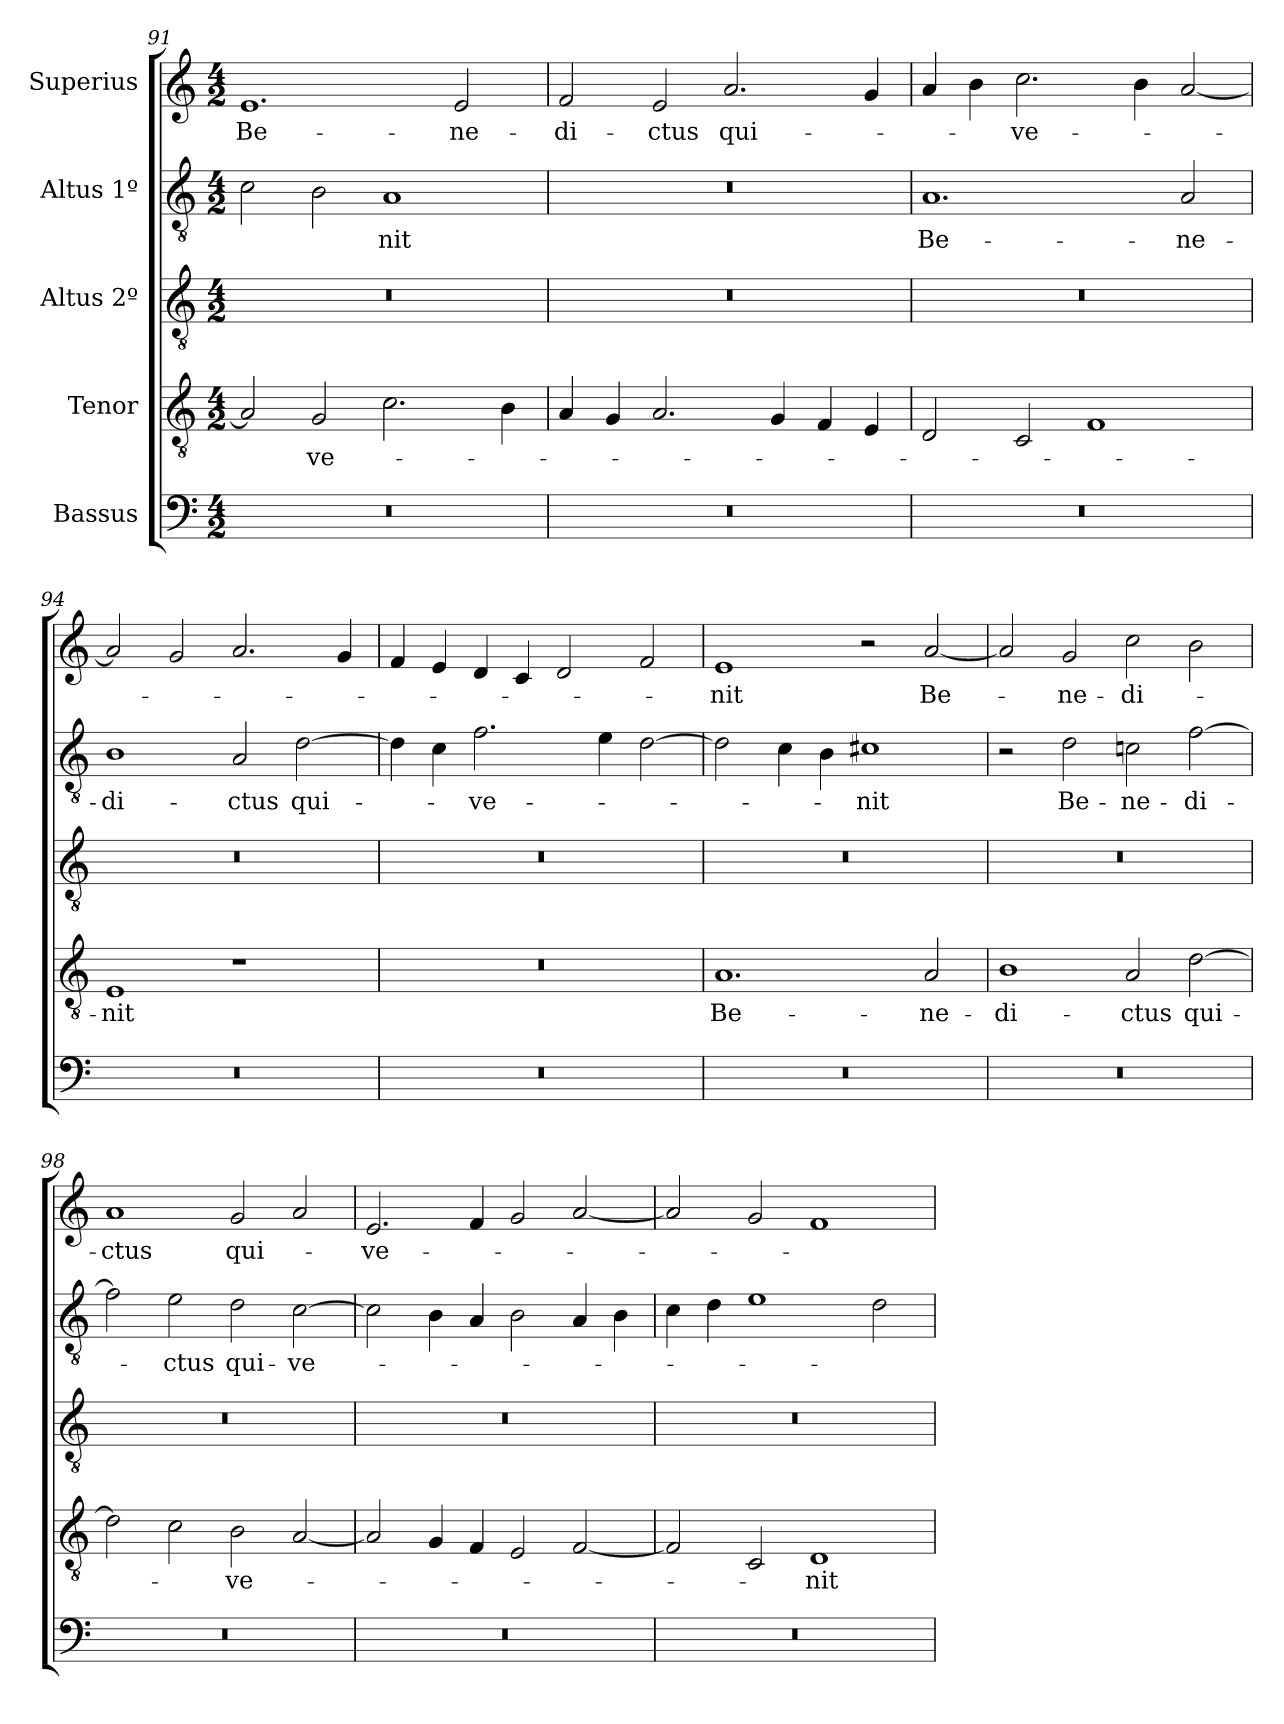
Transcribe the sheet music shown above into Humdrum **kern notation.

**kern	**kern	**text	**kern	**kern	**text	**kern	**text
*part5	*part4	*part4	*part3	*part2	*part2	*part1	*part1
*staff5	*staff4	*staff4	*staff3	*staff2	*staff2	*staff1	*staff1
*I"Bassus	*I"Tenor	*	*I"Altus 2º	*I"Altus 1º	*	*I"Superius	*
*clefF4	*clefGv2	*	*clefGv2	*clefGv2	*	*clefG2	*
*k[]	*k[]	*	*k[]	*k[]	*	*k[]	*
*M4/2	*M4/2	*	*M4/2	*M4/2	*	*M4/2	*
=91	=91	=91	=91	=91	=91	=91	=91
0r	2A/]	.	0r	2c\	.	1.e/	Be-
.	2G/	ve-	.	2B\	.	.	.
.	2.c\	.	.	1A/	-nit	.	.
.	.	.	.	.	.	2e/	-ne-
.	4B\	.	.	.	.	.	.
=92	=92	=92	=92	=92	=92	=92	=92
0r	4A/	.	0r	0r	.	2f/	-di-
.	4G/	.	.	.	.	.	.
.	2.A/	.	.	.	.	2e/	-ctus
.	.	.	.	.	.	2.a/	qui-
.	4G/	.	.	.	.	.	.
.	4F/	.	.	.	.	.	.
.	4E/	.	.	.	.	4g/	.
=93	=93	=93	=93	=93	=93	=93	=93
0r	2D/	.	0r	1.A/	Be-	4a/	.
.	.	.	.	.	.	4b\	.
.	2C/	.	.	.	.	2.cc\	ve-
.	1F/	.	.	.	.	.	.
.	.	.	.	.	.	4b\	.
.	.	.	.	2A/	-ne-	[2a/	.
=94	=94	=94	=94	=94	=94	=94	=94
0r	1E/	-nit	0r	1B\	-di-	2a/]	.
.	.	.	.	.	.	2g/	.
.	1r	.	.	2A/	-ctus	2.a/	.
.	.	.	.	[2d\	qui-	.	.
.	.	.	.	.	.	4g/	.
=95	=95	=95	=95	=95	=95	=95	=95
0r	0r	.	0r	4d\]	.	4f/	.
.	.	.	.	4c\	.	4e/	.
.	.	.	.	2.f\	ve-	4d/	.
.	.	.	.	.	.	4c/	.
.	.	.	.	.	.	2d/	.
.	.	.	.	4e\	.	.	.
.	.	.	.	[2d\	.	2f/	.
=96	=96	=96	=96	=96	=96	=96	=96
0r	1.A/	Be-	0r	2d\]	.	1e/	-nit
.	.	.	.	4c\	.	.	.
.	.	.	.	4B\	.	.	.
.	.	.	.	1c#X\	-nit	2r	.
.	2A/	-ne-	.	.	.	[2a/	Be-
=97	=97	=97	=97	=97	=97	=97	=97
0r	1B\	-di-	0r	2r	.	2a/]	.
.	.	.	.	2d\	Be-	2g/	-ne-
.	2A/	-ctus	.	2cn\	-ne-	2cc\	-di-
.	[2d\	qui-	.	[2f\	-di-	2b\	.
=98	=98	=98	=98	=98	=98	=98	=98
0r	2d\]	.	0r	2f\]	.	1a/	-ctus
.	2c\	.	.	2e\	-ctus	.	.
.	2B\	ve-	.	2d\	qui-	2g/	qui-
.	[2A/	.	.	[2c\	ve-	2a/	.
=99	=99	=99	=99	=99	=99	=99	=99
0r	2A/]	.	0r	2c\]	.	2.e/	ve-
.	4G/	.	.	4B\	.	.	.
.	4F/	.	.	4A/	.	4f/	.
.	2E/	.	.	2B\	.	2g/	.
.	[2F/	.	.	4A/	.	[2a/	.
.	.	.	.	4B\	.	.	.
=100	=100	=100	=100	=100	=100	=100	=100
0r	2F/]	.	0r	4c\	.	2a/]	.
.	.	.	.	4d\	.	.	.
.	2C/	.	.	1e\	.	2g/	.
.	1D/	-nit	.	.	.	1f/	.
.	.	.	.	2d\	.	.	.
=	=	=	=	=	=	=	=
*-	*-	*-	*-	*-	*-	*-	*-
